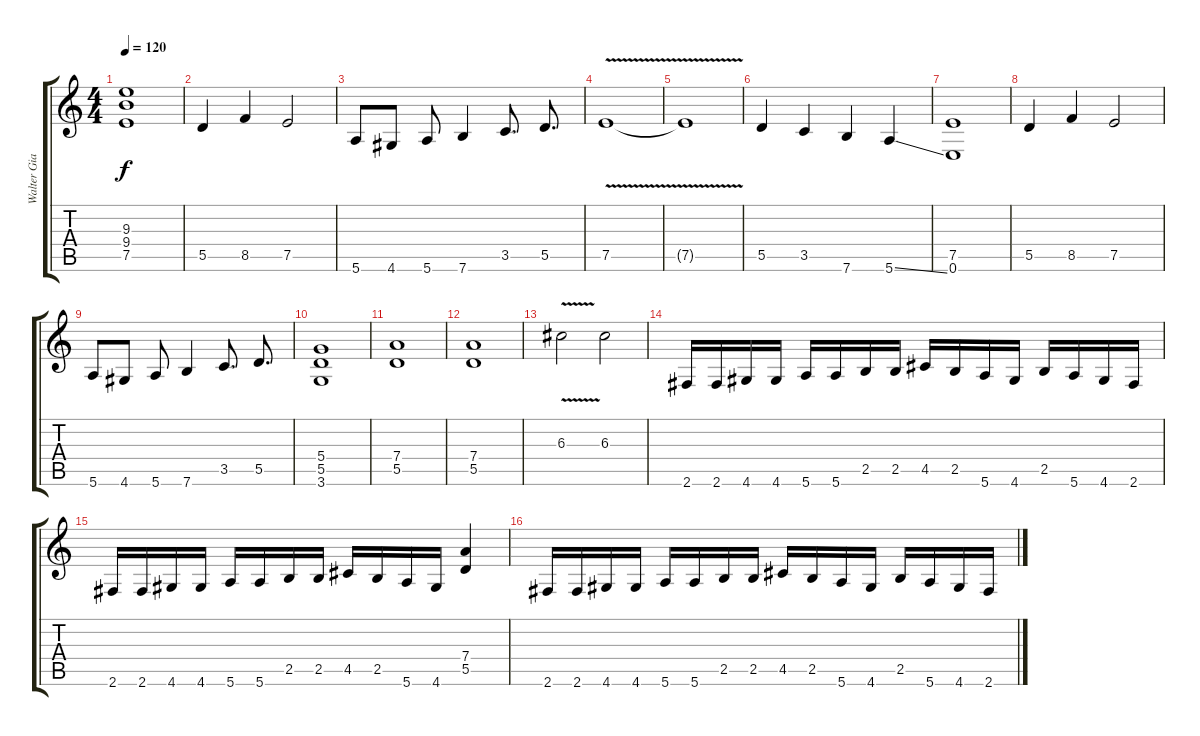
\track ("Walter Giardino" "Walter Gia") {instrument overdrivenguitar}
\staff {score tabs}
\tuning (E4 B3 G3 D3 A2 E2) {hide}
\ts (4 4)
\tempo 120
\clef g2
\ks c
(9.3 9.4 7.5).1{dy f instrument overdrivenguitar} |
5.5.4 8.5.4 7.5.2 |
5.6.8 4.6.8 5.6.8 7.6.4 3.5.8{d} 5.5.8{d} |
7.5{v}.1 |
7.5{v t}.1 |
5.5.4 3.5.4 7.6.4 5.6{ss}.4 |
(7.5 0.6).1 |
5.5.4 8.5.4 7.5.2 |
5.6.8 4.6.8 5.6.8 7.6.4 3.5.8{d} 5.5.8{d} |
(5.4 5.5 3.6).1 |
(7.4 5.5).1 |
(7.4 5.5).1 |
6.3{v}.2 6.3.2 |
2.6.16 2.6.16 4.6.16 4.6.16 5.6.16 5.6.16 2.5.16 2.5.16 4.5.16 2.5.16 5.6.16 4.6.16 2.5.16 5.6.16 4.6.16 2.6.16 |
2.6.16 2.6.16 4.6.16 4.6.16 5.6.16 5.6.16 2.5.16 2.5.16 4.5.16 2.5.16 5.6.16 4.6.16 (7.4 5.5).4 |
2.6.16 2.6.16 4.6.16 4.6.16 5.6.16 5.6.16 2.5.16 2.5.16 4.5.16 2.5.16 5.6.16 4.6.16 2.5.16 5.6.16 4.6.16 2.6.16
